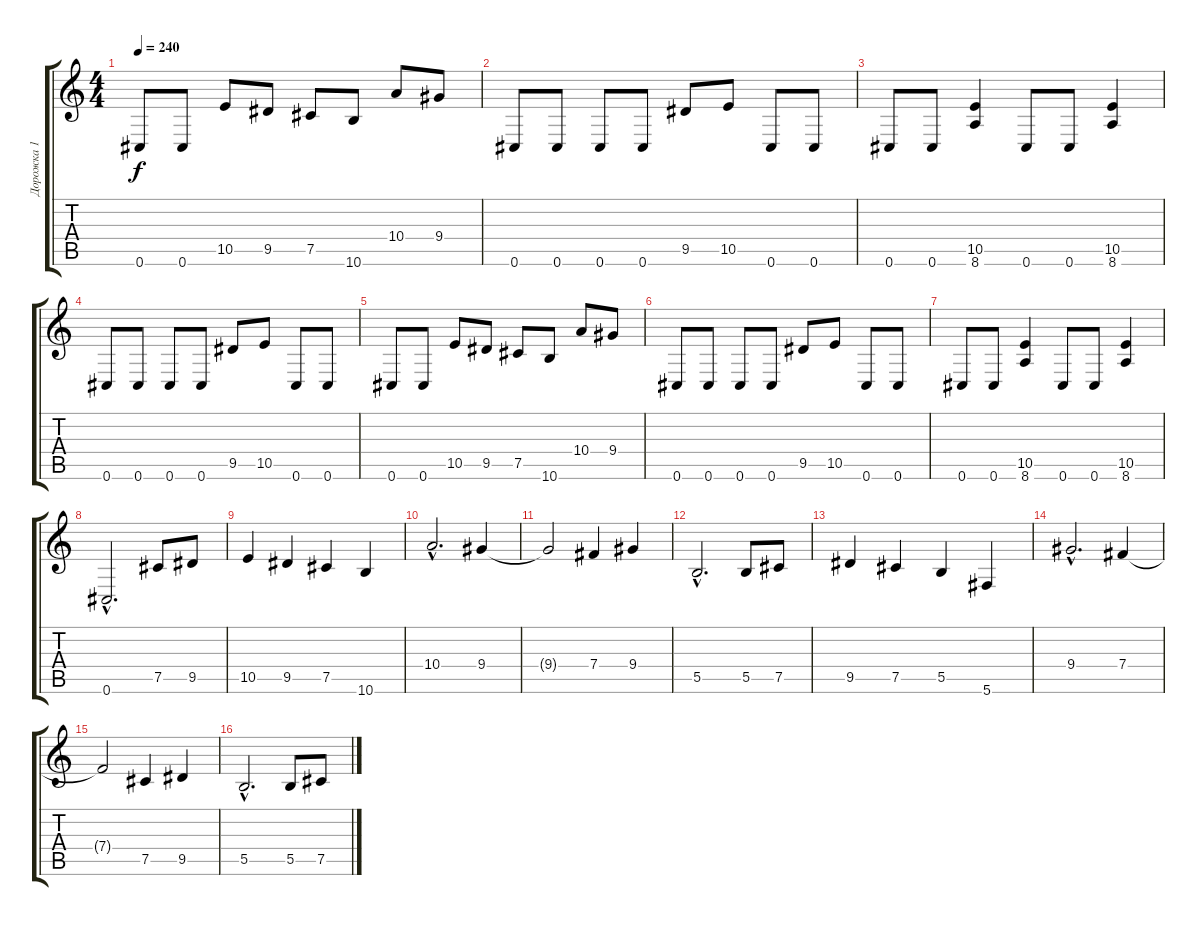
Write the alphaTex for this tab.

\track ("Дорожка 1" "Дорожка 1") {instrument distortionguitar}
\staff {score tabs}
\tuning (Db4 Ab3 E3 B2 Gb2 Db2) {hide}
\ts (4 4)
\tempo 240
\clef g2
\ks c
0.6.8{dy f} 0.6.8 10.5.8 9.5.8 7.5.8 10.6.8 10.4.8 9.4.8 |
0.6.8 0.6.8 0.6.8 0.6.8 9.5.8 10.5.8 0.6.8 0.6.8 |
0.6.8 0.6.8 (10.5 8.6).4 0.6.8 0.6.8 (10.5 8.6).4 |
0.6.8 0.6.8 0.6.8 0.6.8 9.5.8 10.5.8 0.6.8 0.6.8 |
0.6.8 0.6.8 10.5.8 9.5.8 7.5.8 10.6.8 10.4.8 9.4.8 |
0.6.8 0.6.8 0.6.8 0.6.8 9.5.8 10.5.8 0.6.8 0.6.8 |
0.6.8 0.6.8 (10.5 8.6).4 0.6.8 0.6.8 (10.5 8.6).4 |
0.6{hac}.2{d} 7.5.8 9.5.8 |
10.5.4 9.5.4 7.5.4 10.6.4 |
10.4{hac}.2{d} 9.4.4 |
9.4{t}.2 7.4.4 9.4.4 |
5.5{hac}.2{d} 5.5.8 7.5.8 |
9.5.4 7.5.4 5.5.4 5.6.4 |
9.4{hac}.2{d} 7.4.4 |
7.4{t}.2 7.5.4 9.5.4 |
5.5{hac}.2{d} 5.5.8 7.5.8
